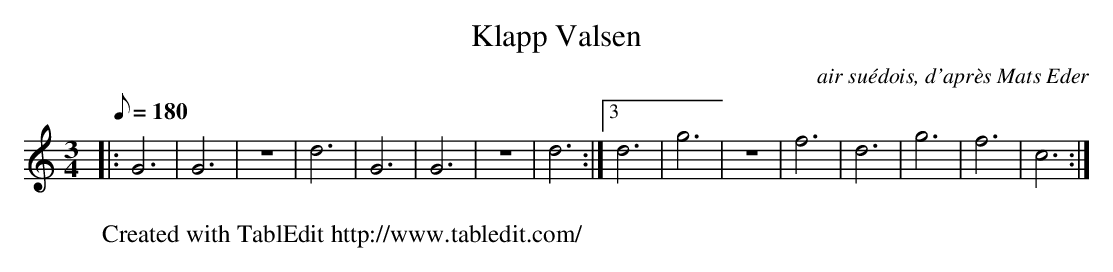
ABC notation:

X:1
T:Klapp Valsen
C:air suédois, d'après Mats Eder
L:1/8
Q:180
M:3/4
K:C
|: G6 | G6 | z6 | d6 | G6 | G6 | z6 | d6 :|3 d6 | g6 | z6 | f6 | d6 | g6 | f6 | \
c6 :| \
W:Created with TablEdit http://www.tabledit.com/
